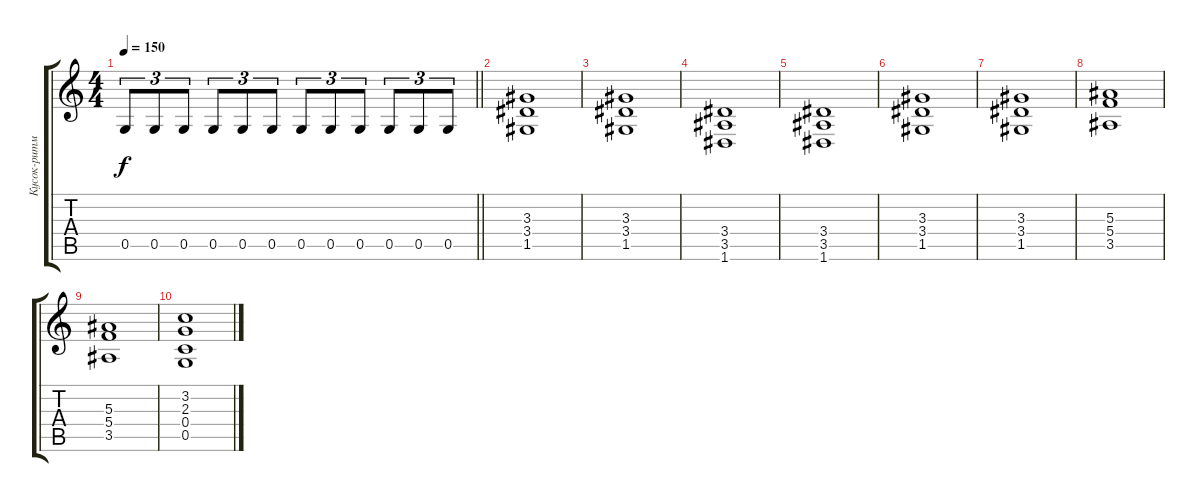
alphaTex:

\track ("Кусок-ритм" "Кусок-ритм") {instrument distortionguitar}
\staff {score tabs}
\tuning (D4 A3 F3 C3 G2 D2) {hide}
\ts (4 4)
\tempo 150
\clef g2
\barLineRight lightlight
\ks c
0.5.8{tu (3 2) dy f} 0.5.8{tu (3 2)} 0.5.8{tu (3 2)} 0.5.8{tu (3 2)} 0.5.8{tu (3 2)} 0.5.8{tu (3 2)} 0.5.8{tu (3 2)} 0.5.8{tu (3 2)} 0.5.8{tu (3 2)} 0.5.8{tu (3 2)} 0.5.8{tu (3 2)} 0.5.8{tu (3 2)} |
(3.3 3.4 1.5).1 |
(3.3 3.4 1.5).1 |
(3.4 3.5 1.6).1 |
(3.4 3.5 1.6).1 |
(3.3 3.4 1.5).1 |
(3.3 3.4 1.5).1 |
(5.3 5.4 3.5).1 |
(5.3 5.4 3.5).1 |
(3.2 2.3 0.4 0.5).1
